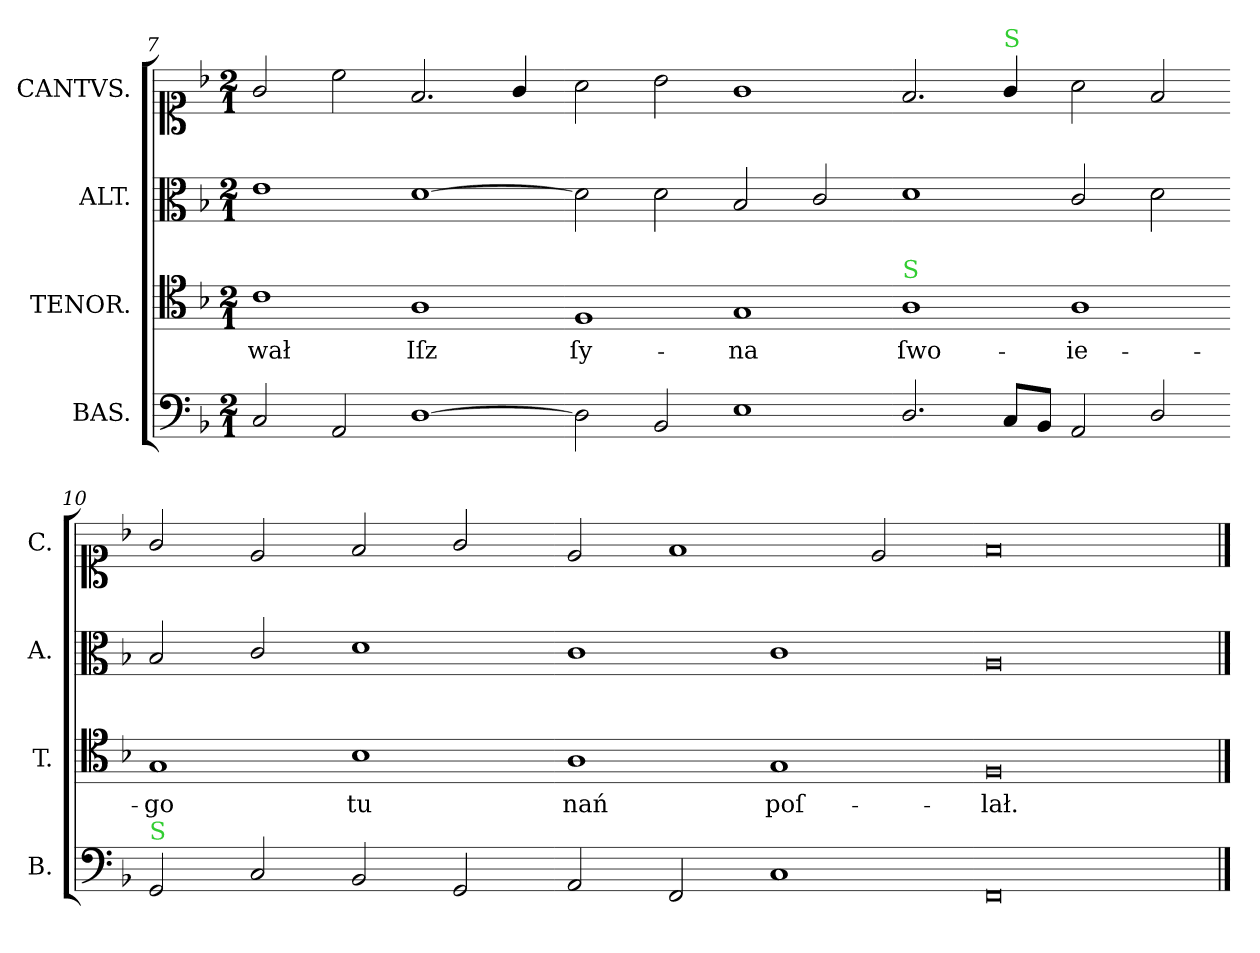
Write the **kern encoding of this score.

**kern	**kern	**text	**kern	**kern
*part4	*part3	*part3	*part2	*part1
*staff4	*staff3	*staff3	*staff2	*staff1
*I"BAS.	*I"TENOR.	*	*I"ALT.	*I"CANTVS.
*I'B.	*I'T.	*	*I'A.	*I'C.
*clefF4	*clefC4	*	*clefC3	*clefC1
*k[b-]	*k[b-]	*	*k[b-]	*k[b-]
*F:	*F:	*	*F:	*F:
*M2/1	*M2/1	*	*M2/1	*M2/1
=7	=7	=7	=7	=7
2C/	1c	-wał	1e	2g/
2AA/	.	.	.	2cc\
[1D	1A	Iſz	[1d	2.f/
.	.	.	.	4g/
=8-	=8-	=8-	=8-	=8-
2D]	1F	ſy-	2d]	2a\
2BB-/	.	.	2d\	2b-\
1E	1G	-na	2B-/	1g
.	.	.	2c/	.
=9-	=9-	=9-	=9-	=9-
!	!LO:TX:a:color=limegreen:t=S	!	!	!
2.D/	1A	ſwo-	1d	2.f/
!	!	!	!	!LO:TX:a:color=limegreen:t=S
8C/L	.	.	.	4g/
8BB-/J	.	.	.	.
2AA/	1A	-ie-	2c/	2a\
2D/	.	.	2d\	2f/
=10-	=10-	=10-	=10-	=10-
!LO:TX:a:color=limegreen:t=S	!	!	!	!
2GG/	1G	-go	2B-/	2g/
2C/	.	.	2c/	2e/
2BB-/	1B-	tu	1d	2f/
2GG/	.	.	.	2g/
=11-	=11-	=11-	=11-	=11-
2AA/	1A	nań	1c	2e/
2FF/	.	.	.	1f
1C	1G	poſ-	1c	.
.	.	.	.	2e/
=12-	=12-	=12-	=12-	=12-
0FF	0F	-lał.	0A	0f
==	==	==	==	==
*-	*-	*-	*-	*-
